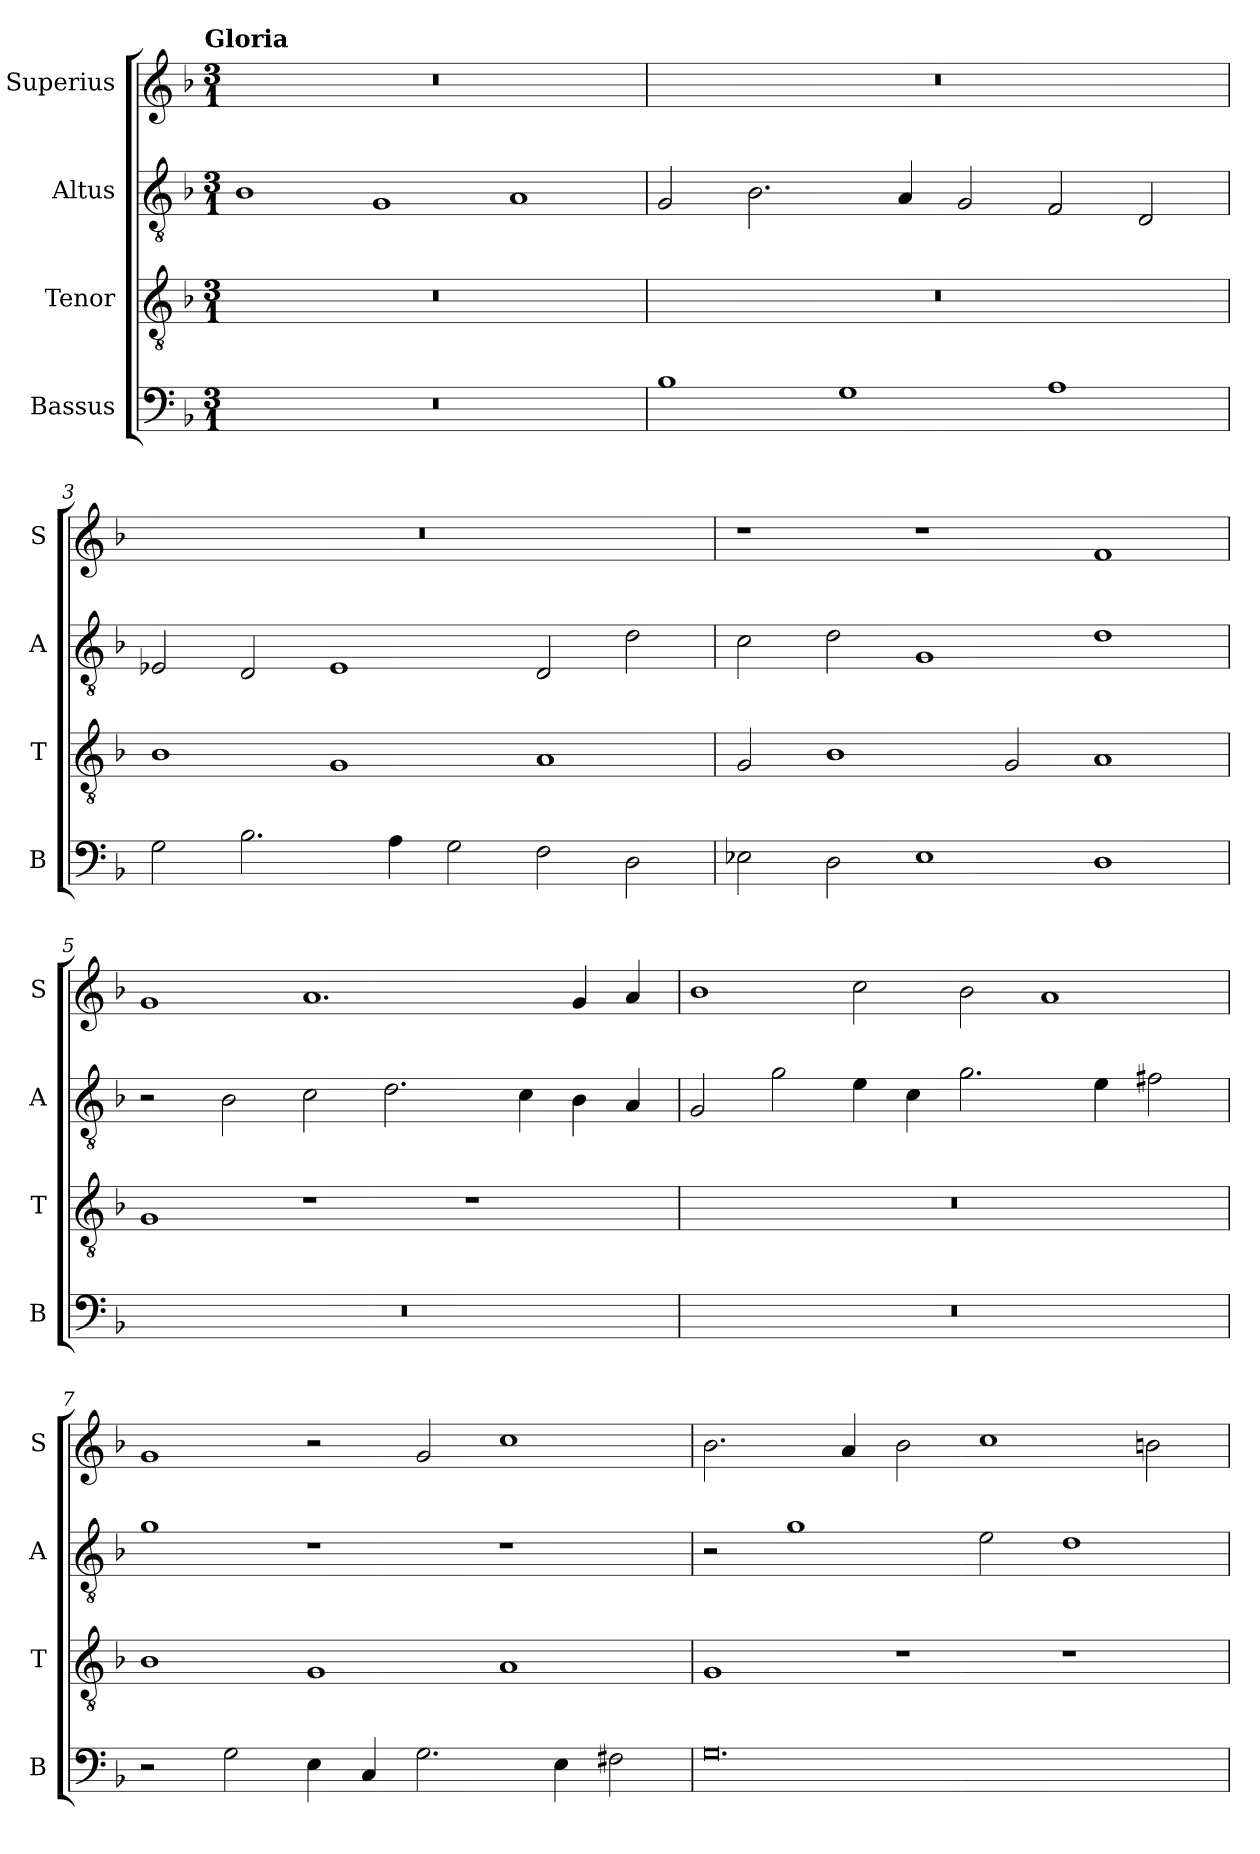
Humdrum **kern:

**kern	**kern	**kern	**kern
*part4	*part3	*part2	*part1
*staff4	*staff3	*staff2	*staff1
*I"Bassus	*I"Tenor	*I"Altus	*I"Superius
*I'B	*I'T	*I'A	*I'S
*clefF4	*clefGv2	*clefGv2	*clefG2
*k[b-]	*k[b-]	*k[b-]	*k[b-]
!!LO:TX:omd:t=Gloria
*M3/1	*M3/1	*M3/1	*M3/1
=1	=1	=1	=1
0.r	0.r	1B-	0.r
.	.	1G	.
.	.	1A	.
=2	=2	=2	=2
1B-	0.r	2G/	0.r
.	.	2.B-\	.
1G	.	.	.
.	.	4A/	.
.	.	2G/	.
1A	.	2F/	.
.	.	2D/	.
=3	=3	=3	=3
2G\	1B-	2E-X/	0.r
2.B-\	.	2D/	.
.	1G	1E-	.
4A\	.	.	.
2G\	.	.	.
2F\	1A	2D/	.
2D\	.	2d\	.
=4	=4	=4	=4
2E-X\	2G/	2c\	1r
2D\	1B-	2d\	.
1E-	.	1G	1r
.	2G/	.	.
1D	1A	1d	1f
=5	=5	=5	=5
0.r	1G	2r	1g
.	.	2B-\	.
.	1r	2c\	1.a
.	.	2.d\	.
.	1r	.	.
.	.	4c\	.
.	.	4B-\	4g/
.	.	4A/	4a/
=6	=6	=6	=6
0.r	0.r	2G/	1b-
.	.	2g\	.
.	.	4e\	2cc\
.	.	4c\	.
.	.	2.g\	2b-\
.	.	.	1a
.	.	4e\	.
.	.	2f#X\	.
=7	=7	=7	=7
2r	1B-	1g	1g
2G\	.	.	.
4E\	1G	1r	2r
4C/	.	.	.
2.G\	.	.	2g/
.	1A	1r	1cc
4E\	.	.	.
2F#X\	.	.	.
=8	=8	=8	=8
0.G	1G	2r	2.b-\
.	.	1g	.
.	.	.	4a/
.	1r	.	2b-\
.	.	2e\	1cc
.	1r	1d	.
.	.	.	2bn\
=	=	=	=
*-	*-	*-	*-
